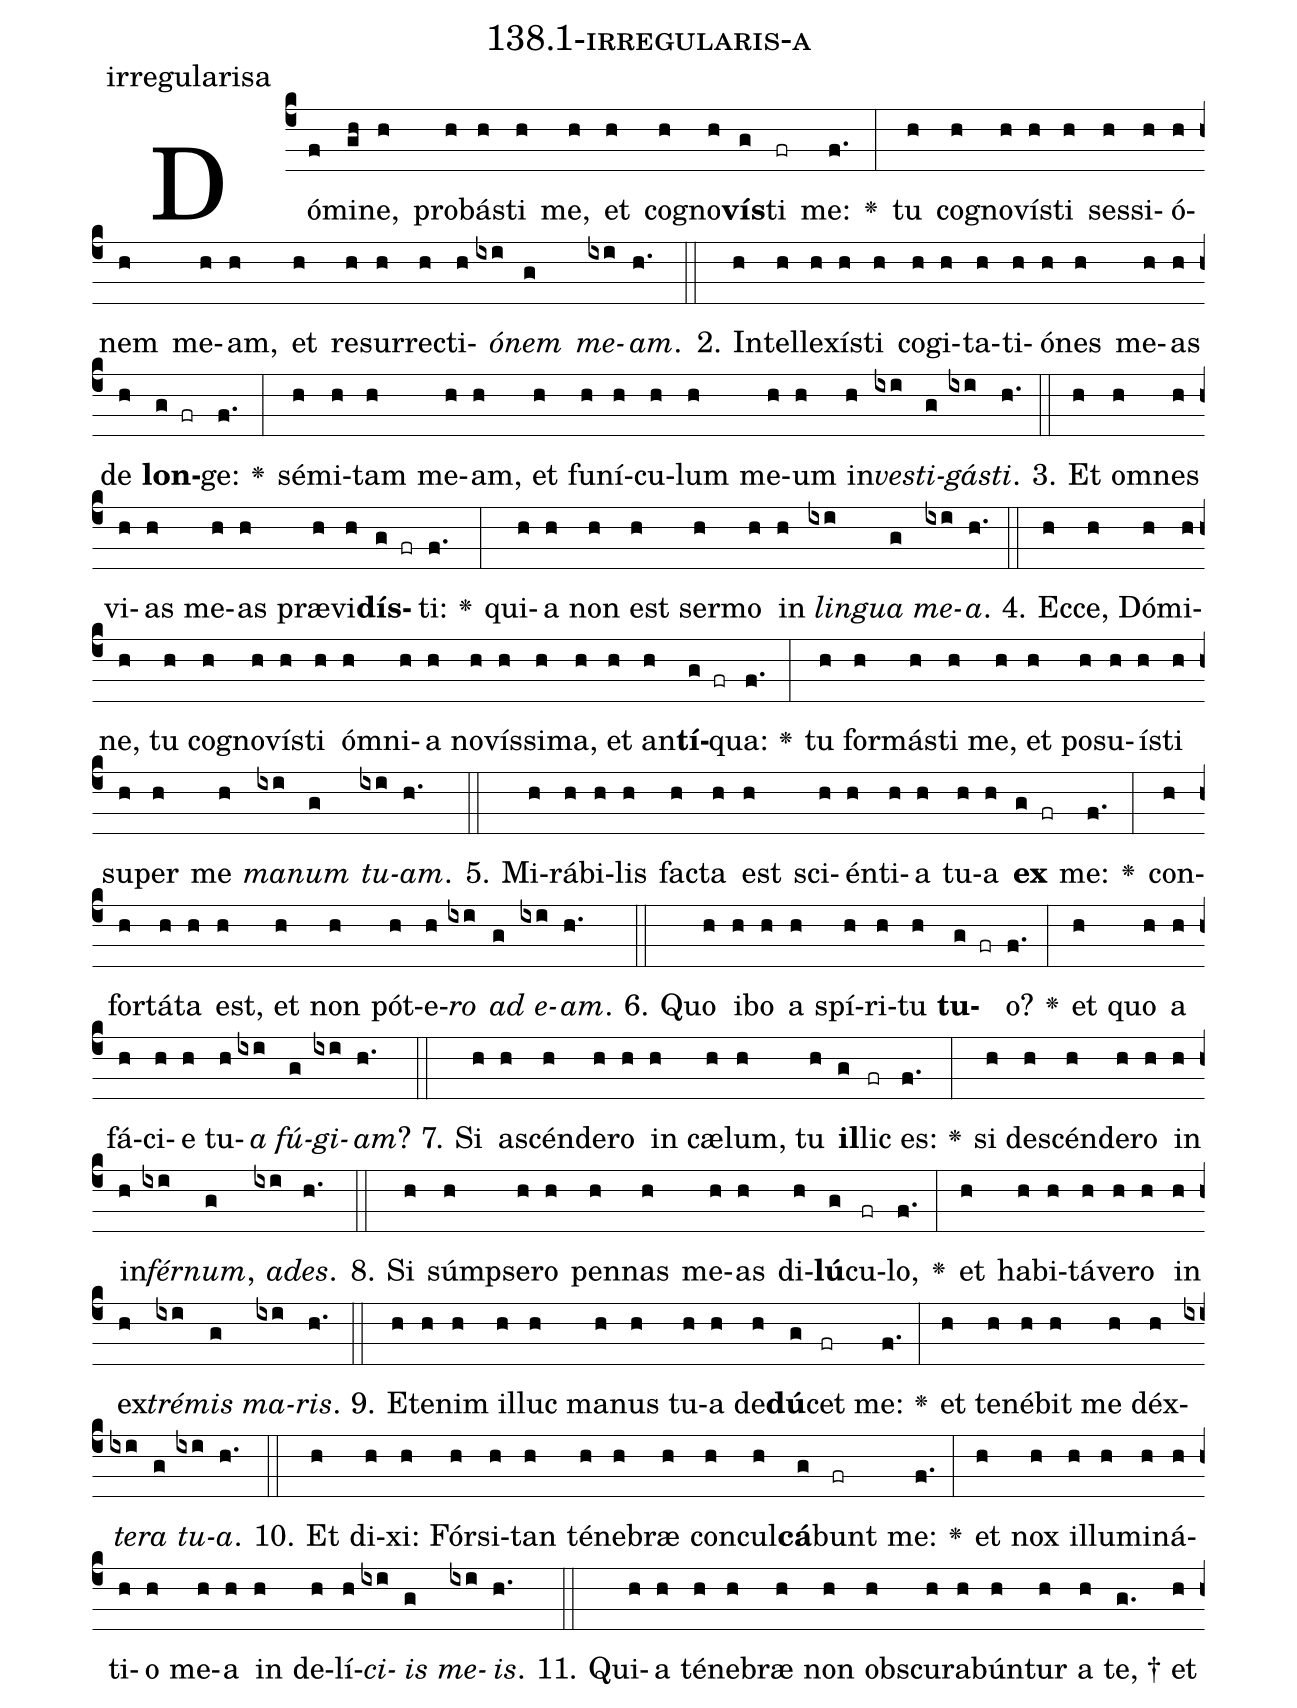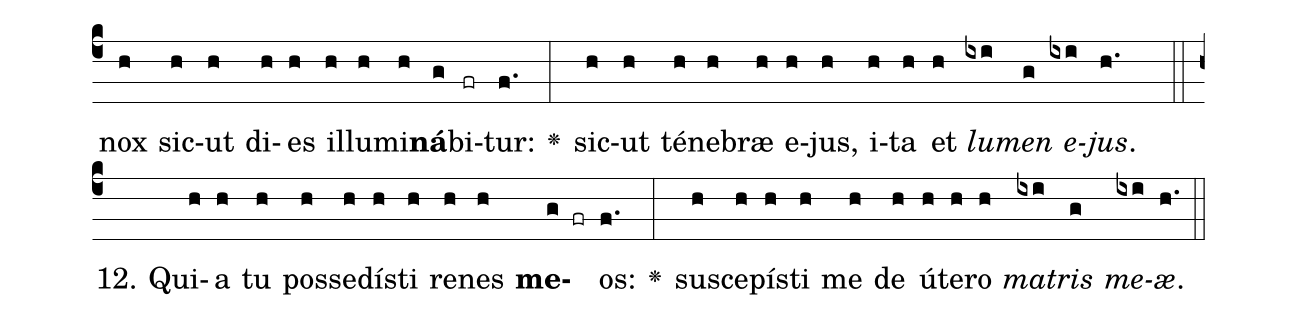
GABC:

name: 138.1-irregularis-a;
annotation: irregularisa;
%%
(c4)Dó(f)mi(gh)ne,(h) pro(h)bás(h)ti(h) me,(h) et(h) co(h)gno(h)<b>vís</b>(g)ti(fr) me:(f.) <v>\greheightstar</v>(:) tu(h) co(h)gno(h)vís(h)ti(h) ses(h)si(h)ó(h)nem(h) me(h)am,(h) et(h) re(h)sur(h)rec(h)ti(h)<i>ó</i>(ixi)<i>nem</i>(g) <i>me</i>(ixi)<i>am</i>.(h.) (::)
2. In(h)tel(h)le(h)xís(h)ti(h) co(h)gi(h)ta(h)ti(h)ó(h)nes(h) me(h)as(h) de(h) <b>lon</b>(g fr)ge:(f.) <v>\greheightstar</v>(:) sé(h)mi(h)tam(h) me(h)am,(h) et(h) fu(h)ní(h)cu(h)lum(h) me(h)um(h) in(h)<i>ves</i>(ixi)<i>ti</i>(g)<i>gás</i>(ixi)<i>ti</i>.(h.) (::)
3. Et(h) om(h)nes(h) vi(h)as(h) me(h)as(h) præ(h)vi(h)<b>dís</b>(g fr)ti:(f.) <v>\greheightstar</v>(:) qui(h)a(h) non(h) est(h) ser(h)mo(h) in(h) <i>lin</i>(ixi)<i>gua</i>(g) <i>me</i>(ixi)<i>a</i>.(h.) (::)
4. Ec(h)ce,(h) Dó(h)mi(h)ne,(h) tu(h) co(h)gno(h)vís(h)ti(h) óm(h)ni(h)a(h) no(h)vís(h)si(h)ma,(h) et(h) an(h)<b>tí</b>(g fr)qua:(f.) <v>\greheightstar</v>(:) tu(h) for(h)más(h)ti(h) me,(h) et(h) po(h)su(h)ís(h)ti(h) su(h)per(h) me(h) <i>ma</i>(ixi)<i>num</i>(g) <i>tu</i>(ixi)<i>am</i>.(h.) (::)
5. Mi(h)rá(h)bi(h)lis(h) fac(h)ta(h) est(h) sci(h)én(h)ti(h)a(h) tu(h)a(h) <b>ex</b>(g fr) me:(f.) <v>\greheightstar</v>(:) con(h)for(h)tá(h)ta(h) est,(h) et(h) non(h) pót(h)e(h)<i>ro</i>(ixi) <i>ad</i>(g) <i>e</i>(ixi)<i>am</i>.(h.) (::)
6. Quo(h) i(h)bo(h) a(h) spí(h)ri(h)tu(h) <b>tu</b>(g fr)o?(f.) <v>\greheightstar</v>(:) et(h) quo(h) a(h) fá(h)ci(h)e(h) tu(h)<i>a</i>(ixi) <i>fú</i>(g)<i>gi</i>(ixi)<i>am</i>?(h.) (::)
7. Si(h) a(h)scén(h)de(h)ro(h) in(h) cæ(h)lum,(h) tu(h) <b>il</b>(g)lic(fr) es:(f.) <v>\greheightstar</v>(:) si(h) de(h)scén(h)de(h)ro(h) in(h) in(h)<i>fér</i>(ixi)<i>num</i>,(g) <i>ad</i>(ixi)<i>es</i>.(h.) (::)
8. Si(h) súmp(h)se(h)ro(h) pen(h)nas(h) me(h)as(h) di(h)<b>lú</b>(g)cu(fr)lo,(f.) <v>\greheightstar</v>(:) et(h) ha(h)bi(h)tá(h)ve(h)ro(h) in(h) ex(h)<i>tré</i>(ixi)<i>mis</i>(g) <i>ma</i>(ixi)<i>ris</i>.(h.) (::)
9. Et(h)e(h)nim(h) il(h)luc(h) ma(h)nus(h) tu(h)a(h) de(h)<b>dú</b>(g)cet(fr) me:(f.) <v>\greheightstar</v>(:) et(h) te(h)né(h)bit(h) me(h) déx(h)<i>te</i>(ixi)<i>ra</i>(g) <i>tu</i>(ixi)<i>a</i>.(h.) (::)
10. Et(h) di(h)xi:(h) Fór(h)si(h)tan(h) té(h)ne(h)bræ(h) con(h)cul(h)<b>cá</b>(g)bunt(fr) me:(f.) <v>\greheightstar</v>(:) et(h) nox(h) il(h)lu(h)mi(h)ná(h)ti(h)o(h) me(h)a(h) in(h) de(h)lí(h)<i>ci</i>(ixi)<i>is</i>(g) <i>me</i>(ixi)<i>is</i>.(h.) (::)
11. Qui(h)a(h) té(h)ne(h)bræ(h) non(h) obs(h)cu(h)ra(h)bún(h)tur(h) a(h) te, †(g.) et(h) nox(h) sic(h)ut(h) di(h)es(h) il(h)lu(h)mi(h)<b>ná</b>(g)bi(fr)tur:(f.) <v>\greheightstar</v>(:) sic(h)ut(h) té(h)ne(h)bræ(h) e(h)jus,(h) i(h)ta(h) et(h) <i>lu</i>(ixi)<i>men</i>(g) <i>e</i>(ixi)<i>jus</i>.(h.) (::)
12. Qui(h)a(h) tu(h) pos(h)se(h)dís(h)ti(h) re(h)nes(h) <b>me</b>(g fr)os:(f.) <v>\greheightstar</v>(:) su(h)sce(h)pís(h)ti(h) me(h) de(h) ú(h)te(h)ro(h) <i>ma</i>(ixi)<i>tris</i>(g) <i>me</i>(ixi)<i>æ</i>.(h.) (::)
